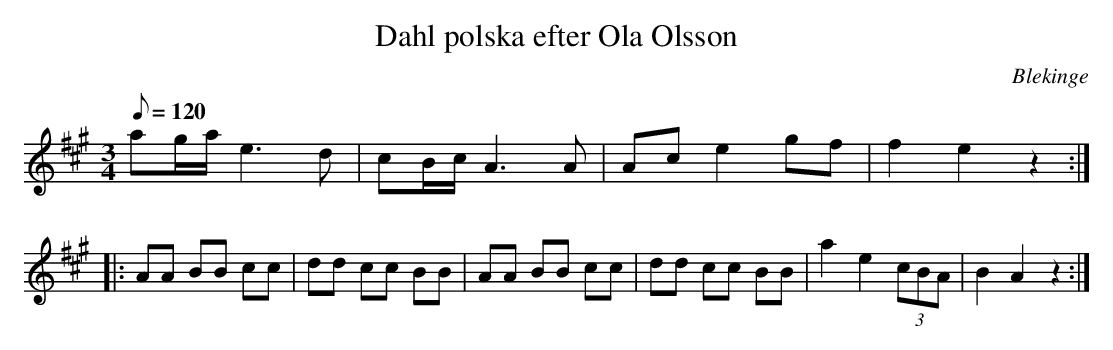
X:1
T:Dahl polska efter Ola Olsson
G
O:Blekinge
M:3/4
L:1/8
K:A
Q:120
ag/2a/2 e3 d | cB/2c/2 A3 A | Ac e2 gf | f2 e2 z2 :|
|: AA BB cc | dd cc BB | AA BB cc | dd cc BB | a2 e2 (3cBA | B2 A2 z2 :|
